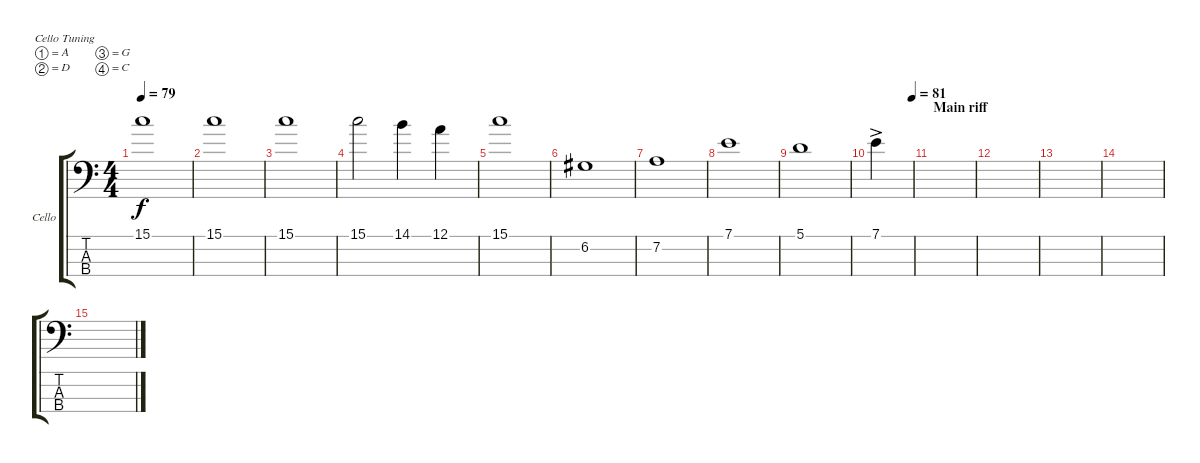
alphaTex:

\defaultSystemsLayout 4
\bracketExtendMode groupsimilarinstruments
\firstSystemTrackNameOrientation horizontal
\otherSystemsTrackNameOrientation horizontal
\track ("Violins ensemble (additionnal)" "Cello") {instrument cello}
\staff {score tabs}
\tuning (A3 D3 G2 C2)
\ts (4 4)
\tempo 79
\clef f4
\scale
0.333333
\ks c
15.1.1{dy f} |
\scale
0.333333 15.1.1 |
\scale
0.333333 15.1.1 |
\scale
0.333333 15.1.2 14.1.4 12.1.4 |
\scale
0.333333 15.1.1 |
\scale
0.333333 6.2.1 |
\scale
0.333333 7.2.1 |
\scale
0.333333 7.1.1 |
\scale
0.333333 5.1.1 |
\tempo (81 1)
\scale
0.333333 7.1{ac}.4 |
\section ("" "Main riff")
|
|
|
|
\section ("" "")
\scale
0.333333
